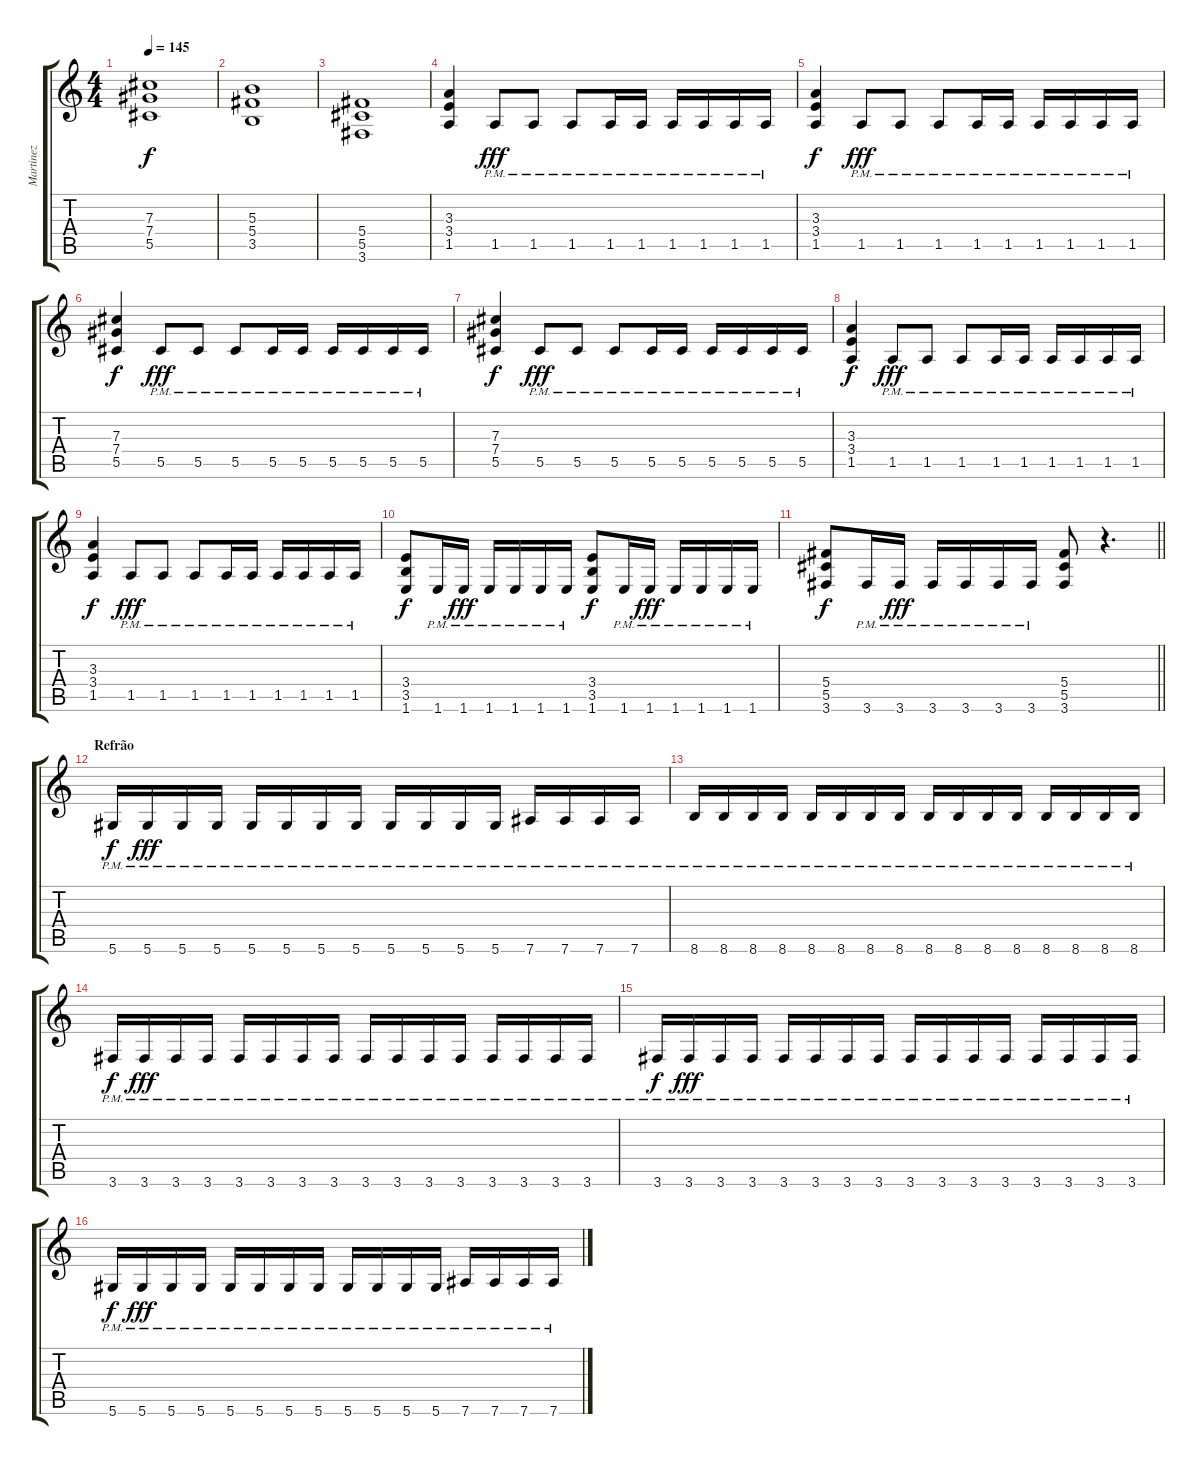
\track ("Martinez" "Martinez") {instrument distortionguitar}
\staff {score tabs}
\tuning (Eb4 Bb3 Gb3 Db3 Ab2 Eb2) {hide}
\ts (4 4)
\tempo 145
\clef g2
\ks c
(7.3{t} 7.4{t} 5.5{t}).1{dy f} |
(5.3 5.4 3.5).1 |
(5.4 5.5 3.6).1 |
(3.3 3.4 1.5).4 1.5{pm}.8{dy fff} 1.5{pm}.8 1.5{pm}.8 1.5{pm}.16 1.5{pm}.16 1.5{pm}.16 1.5{pm}.16 1.5{pm}.16 1.5{pm}.16 |
(3.3 3.4 1.5).4{dy f} 1.5{pm}.8{dy fff} 1.5{pm}.8 1.5{pm}.8 1.5{pm}.16 1.5{pm}.16 1.5{pm}.16 1.5{pm}.16 1.5{pm}.16 1.5{pm}.16 |
(7.3 7.4 5.5).4{dy f} 5.5{pm}.8{dy fff} 5.5{pm}.8 5.5{pm}.8 5.5{pm}.16 5.5{pm}.16 5.5{pm}.16 5.5{pm}.16 5.5{pm}.16 5.5{pm}.16 |
(7.3 7.4 5.5).4{dy f} 5.5{pm}.8{dy fff} 5.5{pm}.8 5.5{pm}.8 5.5{pm}.16 5.5{pm}.16 5.5{pm}.16 5.5{pm}.16 5.5{pm}.16 5.5{pm}.16 |
(3.3 3.4 1.5).4{dy f} 1.5{pm}.8{dy fff} 1.5{pm}.8 1.5{pm}.8 1.5{pm}.16 1.5{pm}.16 1.5{pm}.16 1.5{pm}.16 1.5{pm}.16 1.5{pm}.16 |
(3.3 3.4 1.5).4{dy f} 1.5{pm}.8{dy fff} 1.5{pm}.8 1.5{pm}.8 1.5{pm}.16 1.5{pm}.16 1.5{pm}.16 1.5{pm}.16 1.5{pm}.16 1.5{pm}.16 |
(3.4 3.5 1.6).8{dy f} 1.6{pm}.16 1.6{pm}.16{dy fff} 1.6{pm}.16 1.6{pm}.16 1.6{pm}.16 1.6{pm}.16 (3.4 3.5 1.6).8{dy f} 1.6{pm}.16 1.6{pm}.16{dy fff} 1.6{pm}.16 1.6{pm}.16 1.6{pm}.16 1.6{pm}.16 |
\barLineRight lightlight
(5.4 5.5 3.6).8{dy f} 3.6{pm}.16 3.6{pm}.16{dy fff} 3.6{pm}.16 3.6{pm}.16 3.6{pm}.16 3.6{pm}.16 (5.4 5.5 3.6).8 r.4{d} |
\section ("" "Refrão")
5.6{pm}.16{dy f} 5.6{pm}.16{dy fff} 5.6{pm}.16 5.6{pm}.16 5.6{pm}.16 5.6{pm}.16 5.6{pm}.16 5.6{pm}.16 5.6{pm}.16 5.6{pm}.16 5.6{pm}.16 5.6{pm}.16 7.6{pm}.16 7.6{pm}.16 7.6{pm}.16 7.6{pm}.16 |
8.6{pm}.16 8.6{pm}.16 8.6{pm}.16 8.6{pm}.16 8.6{pm}.16 8.6{pm}.16 8.6{pm}.16 8.6{pm}.16 8.6{pm}.16 8.6{pm}.16 8.6{pm}.16 8.6{pm}.16 8.6{pm}.16 8.6{pm}.16 8.6{pm}.16 8.6{pm}.16 |
3.6{pm}.16{dy f} 3.6{pm}.16{dy fff} 3.6{pm}.16 3.6{pm}.16 3.6{pm}.16 3.6{pm}.16 3.6{pm}.16 3.6{pm}.16 3.6{pm}.16 3.6{pm}.16 3.6{pm}.16 3.6{pm}.16 3.6{pm}.16 3.6{pm}.16 3.6{pm}.16 3.6{pm}.16 |
3.6{pm}.16{dy f} 3.6{pm}.16{dy fff} 3.6{pm}.16 3.6{pm}.16 3.6{pm}.16 3.6{pm}.16 3.6{pm}.16 3.6{pm}.16 3.6{pm}.16 3.6{pm}.16 3.6{pm}.16 3.6{pm}.16 3.6{pm}.16 3.6{pm}.16 3.6{pm}.16 3.6{pm}.16 |
5.6{pm}.16{dy f} 5.6{pm}.16{dy fff} 5.6{pm}.16 5.6{pm}.16 5.6{pm}.16 5.6{pm}.16 5.6{pm}.16 5.6{pm}.16 5.6{pm}.16 5.6{pm}.16 5.6{pm}.16 5.6{pm}.16 7.6{pm}.16 7.6{pm}.16 7.6{pm}.16 7.6{pm}.16
